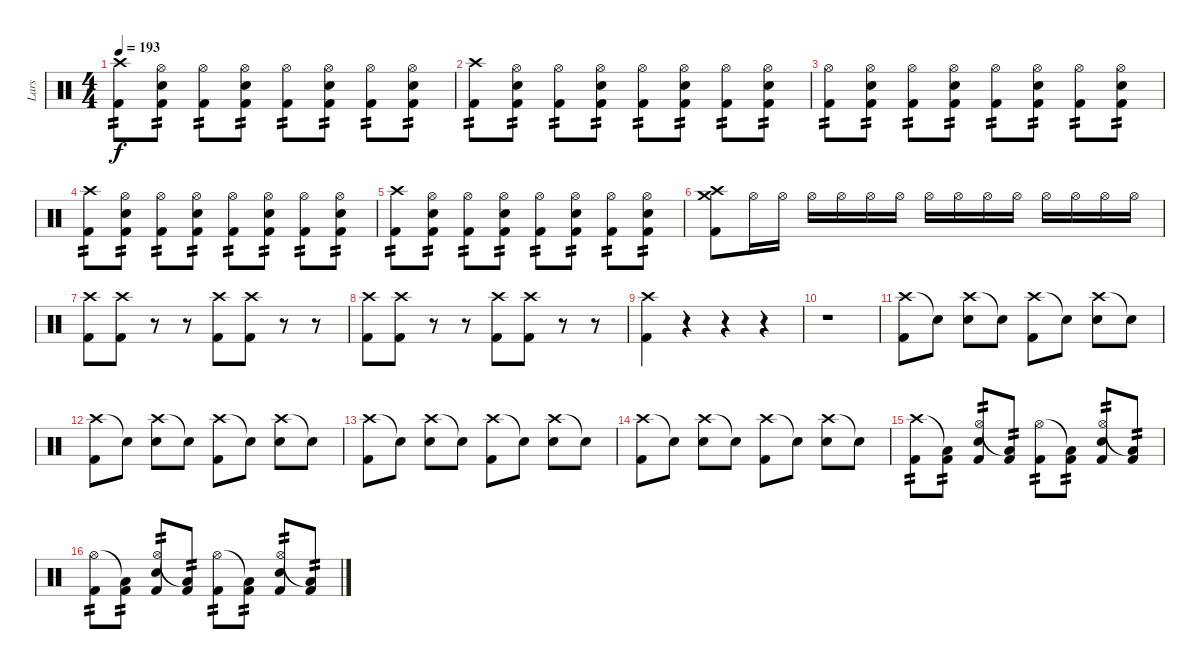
\track ("Lars" "Lars") {instrument percussion}
\staff {score}
\articulation defaults
\ts (4 4)
\tempo 193
\clef neutral
\ks c
("Crash high (hit)" "Kick (hit) 2").8{tp 2 dy f} ("Hi-Hat (open)" "Electric Snare (hit)" "Kick (hit) 2").8{tp 2} ("Hi-Hat (open)" "Kick (hit) 2").8{tp 2} ("Hi-Hat (open)" "Electric Snare (hit)" "Kick (hit) 2").8{tp 2} ("Hi-Hat (open)" "Kick (hit) 2").8{tp 2} ("Hi-Hat (open)" "Electric Snare (hit)" "Kick (hit) 2").8{tp 2} ("Hi-Hat (open)" "Kick (hit) 2").8{tp 2} ("Hi-Hat (open)" "Electric Snare (hit)" "Kick (hit) 2").8{tp 2} |
("Crash high (hit)" "Kick (hit) 2").8{tp 2} ("Hi-Hat (open)" "Electric Snare (hit)" "Kick (hit) 2").8{tp 2} ("Hi-Hat (open)" "Kick (hit) 2").8{tp 2} ("Hi-Hat (open)" "Electric Snare (hit)" "Kick (hit) 2").8{tp 2} ("Hi-Hat (open)" "Kick (hit) 2").8{tp 2} ("Hi-Hat (open)" "Electric Snare (hit)" "Kick (hit) 2").8{tp 2} ("Hi-Hat (open)" "Kick (hit) 2").8{tp 2} ("Hi-Hat (open)" "Electric Snare (hit)" "Kick (hit) 2").8{tp 2} |
("Hi-Hat (open)" "Kick (hit) 2").8{tp 2} ("Hi-Hat (open)" "Electric Snare (hit)" "Kick (hit) 2").8{tp 2} ("Hi-Hat (open)" "Kick (hit) 2").8{tp 2} ("Hi-Hat (open)" "Electric Snare (hit)" "Kick (hit) 2").8{tp 2} ("Hi-Hat (open)" "Kick (hit) 2").8{tp 2} ("Hi-Hat (open)" "Electric Snare (hit)" "Kick (hit) 2").8{tp 2} ("Hi-Hat (open)" "Kick (hit) 2").8{tp 2} ("Hi-Hat (open)" "Electric Snare (hit)" "Kick (hit) 2").8{tp 2} |
("Crash high (hit)" "Kick (hit) 2").8{tp 2} ("Hi-Hat (open)" "Electric Snare (hit)" "Kick (hit) 2").8{tp 2} ("Hi-Hat (open)" "Kick (hit) 2").8{tp 2} ("Hi-Hat (open)" "Electric Snare (hit)" "Kick (hit) 2").8{tp 2} ("Hi-Hat (open)" "Kick (hit) 2").8{tp 2} ("Hi-Hat (open)" "Electric Snare (hit)" "Kick (hit) 2").8{tp 2} ("Hi-Hat (open)" "Kick (hit) 2").8{tp 2} ("Hi-Hat (open)" "Electric Snare (hit)" "Kick (hit) 2").8{tp 2} |
("Crash high (hit)" "Kick (hit) 2").8{tp 2} ("Hi-Hat (open)" "Electric Snare (hit)" "Kick (hit) 2").8{tp 2} ("Hi-Hat (open)" "Kick (hit) 2").8{tp 2} ("Hi-Hat (open)" "Electric Snare (hit)" "Kick (hit) 2").8{tp 2} ("Hi-Hat (open)" "Kick (hit) 2").8{tp 2} ("Hi-Hat (open)" "Electric Snare (hit)" "Kick (hit) 2").8{tp 2} ("Hi-Hat (open)" "Kick (hit) 2").8{tp 2} ("Hi-Hat (open)" "Electric Snare (hit)" "Kick (hit) 2").8{tp 2} |
("Crash high (hit)" "Crash medium (hit)" "Kick (hit) 2").8 "Hi-Hat (open)".16 "Hi-Hat (open)".16 "Hi-Hat (open)".16 "Hi-Hat (open)".16 "Hi-Hat (open)".16 "Hi-Hat (open)".16 "Hi-Hat (open)".16 "Hi-Hat (open)".16 "Hi-Hat (open)".16 "Hi-Hat (open)".16 "Hi-Hat (open)".16 "Hi-Hat (open)".16 "Hi-Hat (open)".16 "Hi-Hat (open)".16 |
("Crash high (hit)" "Kick (hit) 2").8 ("Crash high (hit)" "Kick (hit) 2").8 r.8 r.8 ("Crash high (hit)" "Kick (hit) 2").8 ("Crash high (hit)" "Kick (hit) 2").8 r.8 r.8 |
("Crash high (hit)" "Kick (hit) 2").8 ("Crash high (hit)" "Kick (hit) 2").8 r.8 r.8 ("Crash high (hit)" "Kick (hit) 2").8 ("Crash high (hit)" "Kick (hit) 2").8 r.8 r.8 |
("Crash high (hit)" "Kick (hit) 2").4 r.4 r.4 r.4 |
r.1 |
("Crash high (hit)" "Kick (hit) 2").8 "Snare (hit)"{t}.8 ("Crash high (hit)" "Electric Snare (hit)").8 "Snare (hit)"{t}.8 ("Crash high (hit)" "Kick (hit) 2").8 "Snare (hit)"{t}.8 ("Crash high (hit)" "Electric Snare (hit)").8 "Snare (hit)"{t}.8 |
("Crash high (hit)" "Kick (hit) 2").8 "Snare (hit)"{t}.8 ("Crash high (hit)" "Electric Snare (hit)").8 "Snare (hit)"{t}.8 ("Crash high (hit)" "Kick (hit) 2").8 "Snare (hit)"{t}.8 ("Crash high (hit)" "Electric Snare (hit)").8 "Snare (hit)"{t}.8 |
("Crash high (hit)" "Kick (hit) 2").8 "Snare (hit)"{t}.8 ("Crash high (hit)" "Electric Snare (hit)").8 "Snare (hit)"{t}.8 ("Crash high (hit)" "Kick (hit) 2").8 "Snare (hit)"{t}.8 ("Crash high (hit)" "Electric Snare (hit)").8 "Snare (hit)"{t}.8 |
("Crash high (hit)" "Kick (hit) 2").8 "Snare (hit)"{t}.8 ("Crash high (hit)" "Electric Snare (hit)").8 "Snare (hit)"{t}.8 ("Crash high (hit)" "Kick (hit) 2").8 "Snare (hit)"{t}.8 ("Crash high (hit)" "Electric Snare (hit)").8 "Snare (hit)"{t}.8 |
("Crash high (hit)" "Kick (hit) 2").8{tp 2} ("Low Tom (hit)"{t} "Kick (hit) 2").8{tp 2} ("Hi-Hat (open)" "Electric Snare (hit)" "Kick (hit) 2").8{tp 2} ("Low Tom (hit)"{t} "Kick (hit) 2").8{tp 2} ("Hi-Hat (open)" "Kick (hit) 2").8{tp 2} ("Low Tom (hit)"{t} "Kick (hit) 2").8{tp 2} ("Hi-Hat (open)" "Electric Snare (hit)" "Kick (hit) 2").8{tp 2} ("Low Tom (hit)"{t} "Kick (hit) 2").8{tp 2} |
("Hi-Hat (open)" "Kick (hit) 2").8{tp 2} ("Low Tom (hit)"{t} "Kick (hit) 2").8{tp 2} ("Hi-Hat (open)" "Electric Snare (hit)" "Kick (hit) 2").8{tp 2} ("Low Tom (hit)"{t} "Kick (hit) 2").8{tp 2} ("Hi-Hat (open)" "Kick (hit) 2").8{tp 2} ("Low Tom (hit)"{t} "Kick (hit) 2").8{tp 2} ("Hi-Hat (open)" "Electric Snare (hit)" "Kick (hit) 2").8{tp 2} ("Low Tom (hit)"{t} "Kick (hit) 2").8{tp 2}
